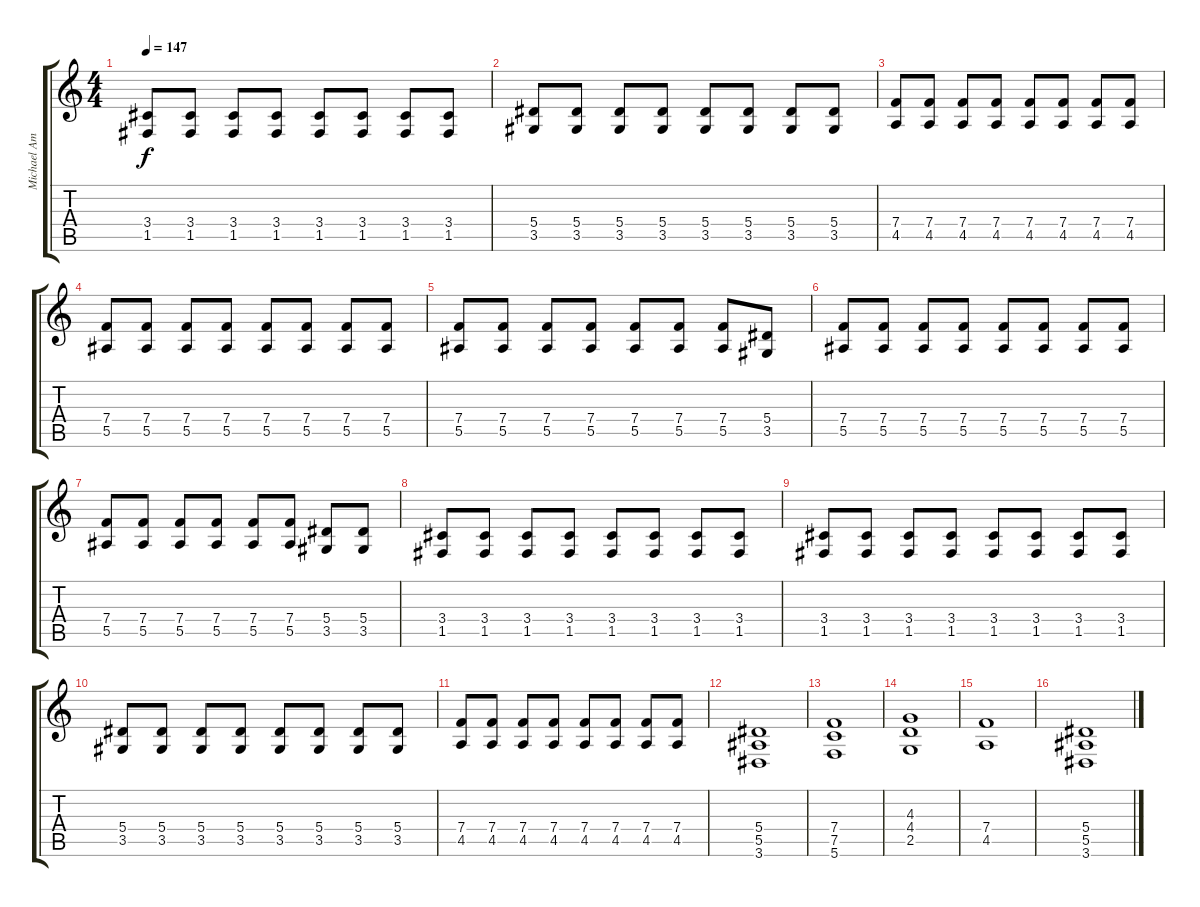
\track ("Michael Amott" "Michael Am") {instrument distortionguitar}
\staff {score tabs}
\tuning (C4 G3 Eb3 Bb2 F2 C2) {hide}
\ts (4 4)
\tempo 147
\clef g2
\ks c
(3.4 1.5).8{dy f} (3.4 1.5).8 (3.4 1.5).8 (3.4 1.5).8 (3.4 1.5).8 (3.4 1.5).8 (3.4 1.5).8 (3.4 1.5).8 |
(5.4 3.5).8 (5.4 3.5).8 (5.4 3.5).8 (5.4 3.5).8 (5.4 3.5).8 (5.4 3.5).8 (5.4 3.5).8 (5.4 3.5).8 |
(7.4 4.5).8 (7.4 4.5).8 (7.4 4.5).8 (7.4 4.5).8 (7.4 4.5).8 (7.4 4.5).8 (7.4 4.5).8 (7.4 4.5).8 |
(7.4 5.5).8 (7.4 5.5).8 (7.4 5.5).8 (7.4 5.5).8 (7.4 5.5).8 (7.4 5.5).8 (7.4 5.5).8 (7.4 5.5).8 |
(7.4 5.5).8 (7.4 5.5).8 (7.4 5.5).8 (7.4 5.5).8 (7.4 5.5).8 (7.4 5.5).8 (7.4 5.5).8 (5.4 3.5).8 |
(7.4 5.5).8 (7.4 5.5).8 (7.4 5.5).8 (7.4 5.5).8 (7.4 5.5).8 (7.4 5.5).8 (7.4 5.5).8 (7.4 5.5).8 |
(7.4 5.5).8 (7.4 5.5).8 (7.4 5.5).8 (7.4 5.5).8 (7.4 5.5).8 (7.4 5.5).8 (5.4 3.5).8 (5.4 3.5).8 |
(3.4 1.5).8 (3.4 1.5).8 (3.4 1.5).8 (3.4 1.5).8 (3.4 1.5).8 (3.4 1.5).8 (3.4 1.5).8 (3.4 1.5).8 |
(3.4 1.5).8 (3.4 1.5).8 (3.4 1.5).8 (3.4 1.5).8 (3.4 1.5).8 (3.4 1.5).8 (3.4 1.5).8 (3.4 1.5).8 |
(5.4 3.5).8 (5.4 3.5).8 (5.4 3.5).8 (5.4 3.5).8 (5.4 3.5).8 (5.4 3.5).8 (5.4 3.5).8 (5.4 3.5).8 |
(7.4 4.5).8 (7.4 4.5).8 (7.4 4.5).8 (7.4 4.5).8 (7.4 4.5).8 (7.4 4.5).8 (7.4 4.5).8 (7.4 4.5).8 |
(5.4 5.5 3.6).1 |
(7.4 7.5 5.6).1 |
(4.3 4.4 2.5).1 |
(7.4 4.5).1 |
(5.4 5.5 3.6).1
